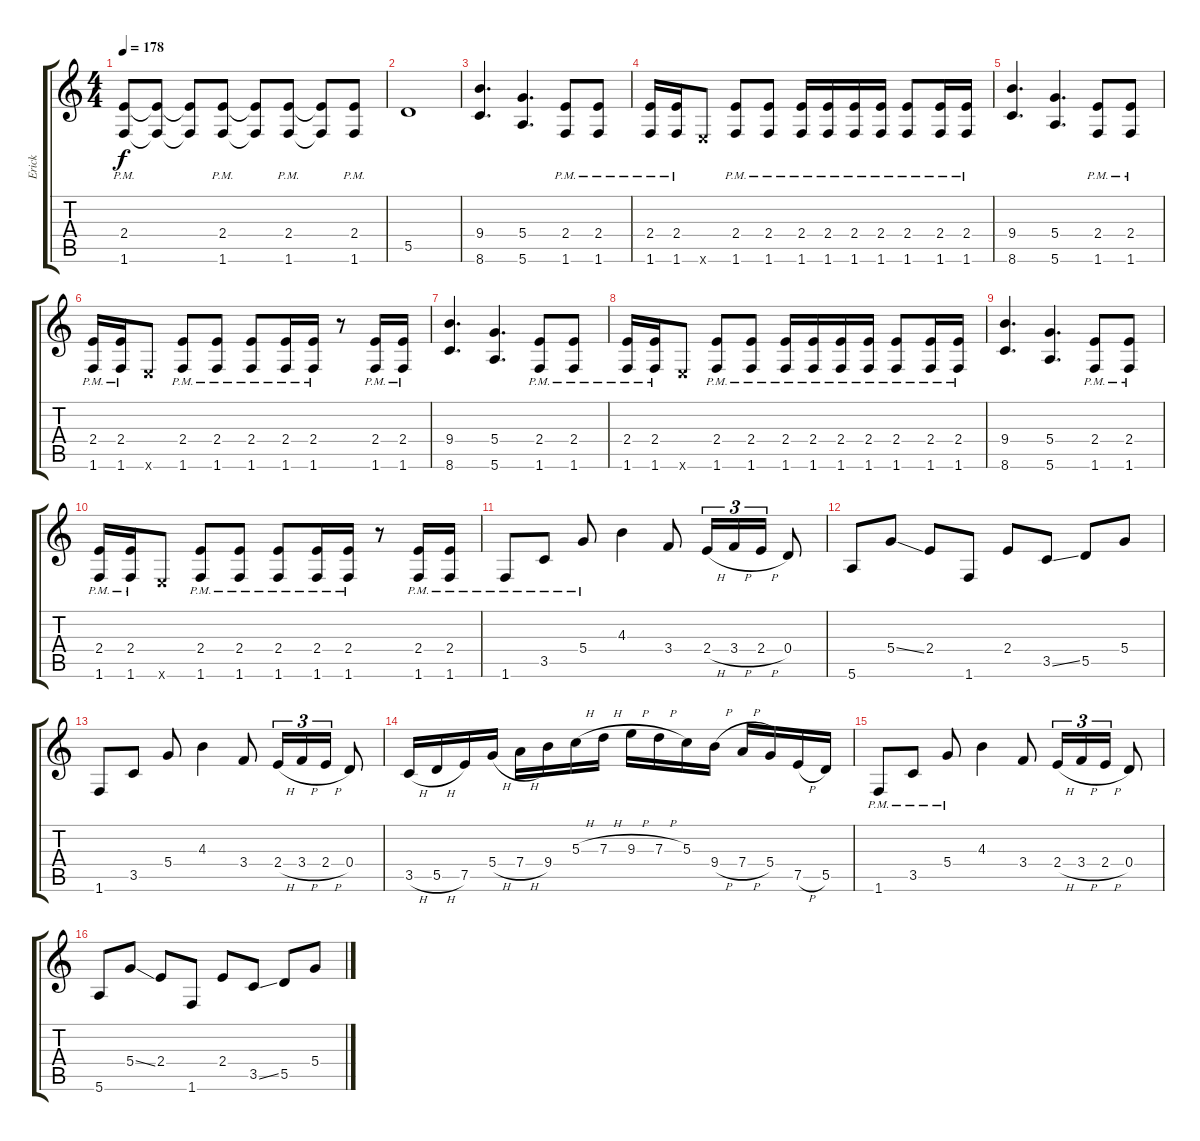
\track ("Erick" "Erick") {instrument overdrivenguitar}
\staff {score tabs}
\tuning (E4 B3 G3 D3 A2 E2) {hide}
\ts (4 4)
\tempo 178
\clef g2
\ks c
(2.4{pm} 1.6{pm}).8{dy f} (2.4{t} 1.6{t}).8 (2.4{t} 1.6{t}).8 (2.4{pm} 1.6{pm}).8 (2.4{t} 1.6{t}).8 (2.4{pm} 1.6{pm}).8 (2.4{t} 1.6{t}).8 (2.4{pm} 1.6{pm}).8 |
5.5.1 |
(9.4 8.6).4{d} (5.4 5.6).4{d} (2.4{pm} 1.6{pm}).8 (2.4{pm} 1.6{pm}).8 |
(2.4{pm} 1.6{pm}).16 (2.4{pm} 1.6{pm}).16 0.6{x}.8 (2.4{pm} 1.6{pm}).8 (2.4{pm} 1.6{pm}).8 (2.4{pm} 1.6{pm}).16 (2.4{pm} 1.6{pm}).16 (2.4{pm} 1.6{pm}).16 (2.4{pm} 1.6{pm}).16 (2.4{pm} 1.6{pm}).8 (2.4{pm} 1.6{pm}).16 (2.4{pm} 1.6{pm}).16 |
(9.4 8.6).4{d} (5.4 5.6).4{d} (2.4{pm} 1.6{pm}).8 (2.4{pm} 1.6{pm}).8 |
(2.4{pm} 1.6{pm}).16 (2.4{pm} 1.6{pm}).16 0.6{x}.8 (2.4{pm} 1.6{pm}).8 (2.4{pm} 1.6{pm}).8 (2.4{pm} 1.6{pm}).8 (2.4{pm} 1.6{pm}).16 (2.4{pm} 1.6{pm}).16 r.8 (2.4{pm} 1.6{pm}).16 (2.4{pm} 1.6{pm}).16 |
(9.4 8.6).4{d} (5.4 5.6).4{d} (2.4{pm} 1.6{pm}).8 (2.4{pm} 1.6{pm}).8 |
(2.4{pm} 1.6{pm}).16 (2.4{pm} 1.6{pm}).16 0.6{x}.8 (2.4{pm} 1.6{pm}).8 (2.4{pm} 1.6{pm}).8 (2.4{pm} 1.6{pm}).16 (2.4{pm} 1.6{pm}).16 (2.4{pm} 1.6{pm}).16 (2.4{pm} 1.6{pm}).16 (2.4{pm} 1.6{pm}).8 (2.4{pm} 1.6{pm}).16 (2.4{pm} 1.6{pm}).16 |
(9.4 8.6).4{d} (5.4 5.6).4{d} (2.4{pm} 1.6{pm}).8 (2.4{pm} 1.6{pm}).8 |
(2.4{pm} 1.6{pm}).16 (2.4{pm} 1.6{pm}).16 0.6{x}.8 (2.4{pm} 1.6{pm}).8 (2.4{pm} 1.6{pm}).8 (2.4{pm} 1.6{pm}).8 (2.4{pm} 1.6{pm}).16 (2.4{pm} 1.6{pm}).16 r.8 (2.4{pm} 1.6{pm}).16 (2.4{pm} 1.6{pm}).16 |
1.6{pm}.8 3.5{pm}.8 5.4{pm}.8 4.3.4 3.4.8 2.4{h}.16{tu (3 2)} 3.4{h}.16{tu (3 2)} 2.4{h}.16{tu (3 2)} 0.4.8 |
5.6.8 5.4{ss}.8 2.4.8 1.6.8 2.4.8 3.5{ss}.8 5.5.8 5.4.8 |
1.6.8 3.5.8 5.4.8 4.3.4 3.4.8 2.4{h}.16{tu (3 2)} 3.4{h}.16{tu (3 2)} 2.4{h}.16{tu (3 2)} 0.4.8 |
3.5{h}.16 5.5{h}.16 7.5.16 5.4{h}.16 7.4{h}.16 9.4.16 5.3{h}.16 7.3{h}.16 9.3{h}.16 7.3{h}.16 5.3.16 9.4{h}.16 7.4{h}.16 5.4.16 7.5{h}.16 5.5.16 |
1.6{pm}.8 3.5{pm}.8 5.4{pm}.8 4.3.4 3.4.8 2.4{h}.16{tu (3 2)} 3.4{h}.16{tu (3 2)} 2.4{h}.16{tu (3 2)} 0.4.8 |
5.6.8 5.4{ss}.8 2.4.8 1.6.8 2.4.8 3.5{ss}.8 5.5.8 5.4.8
